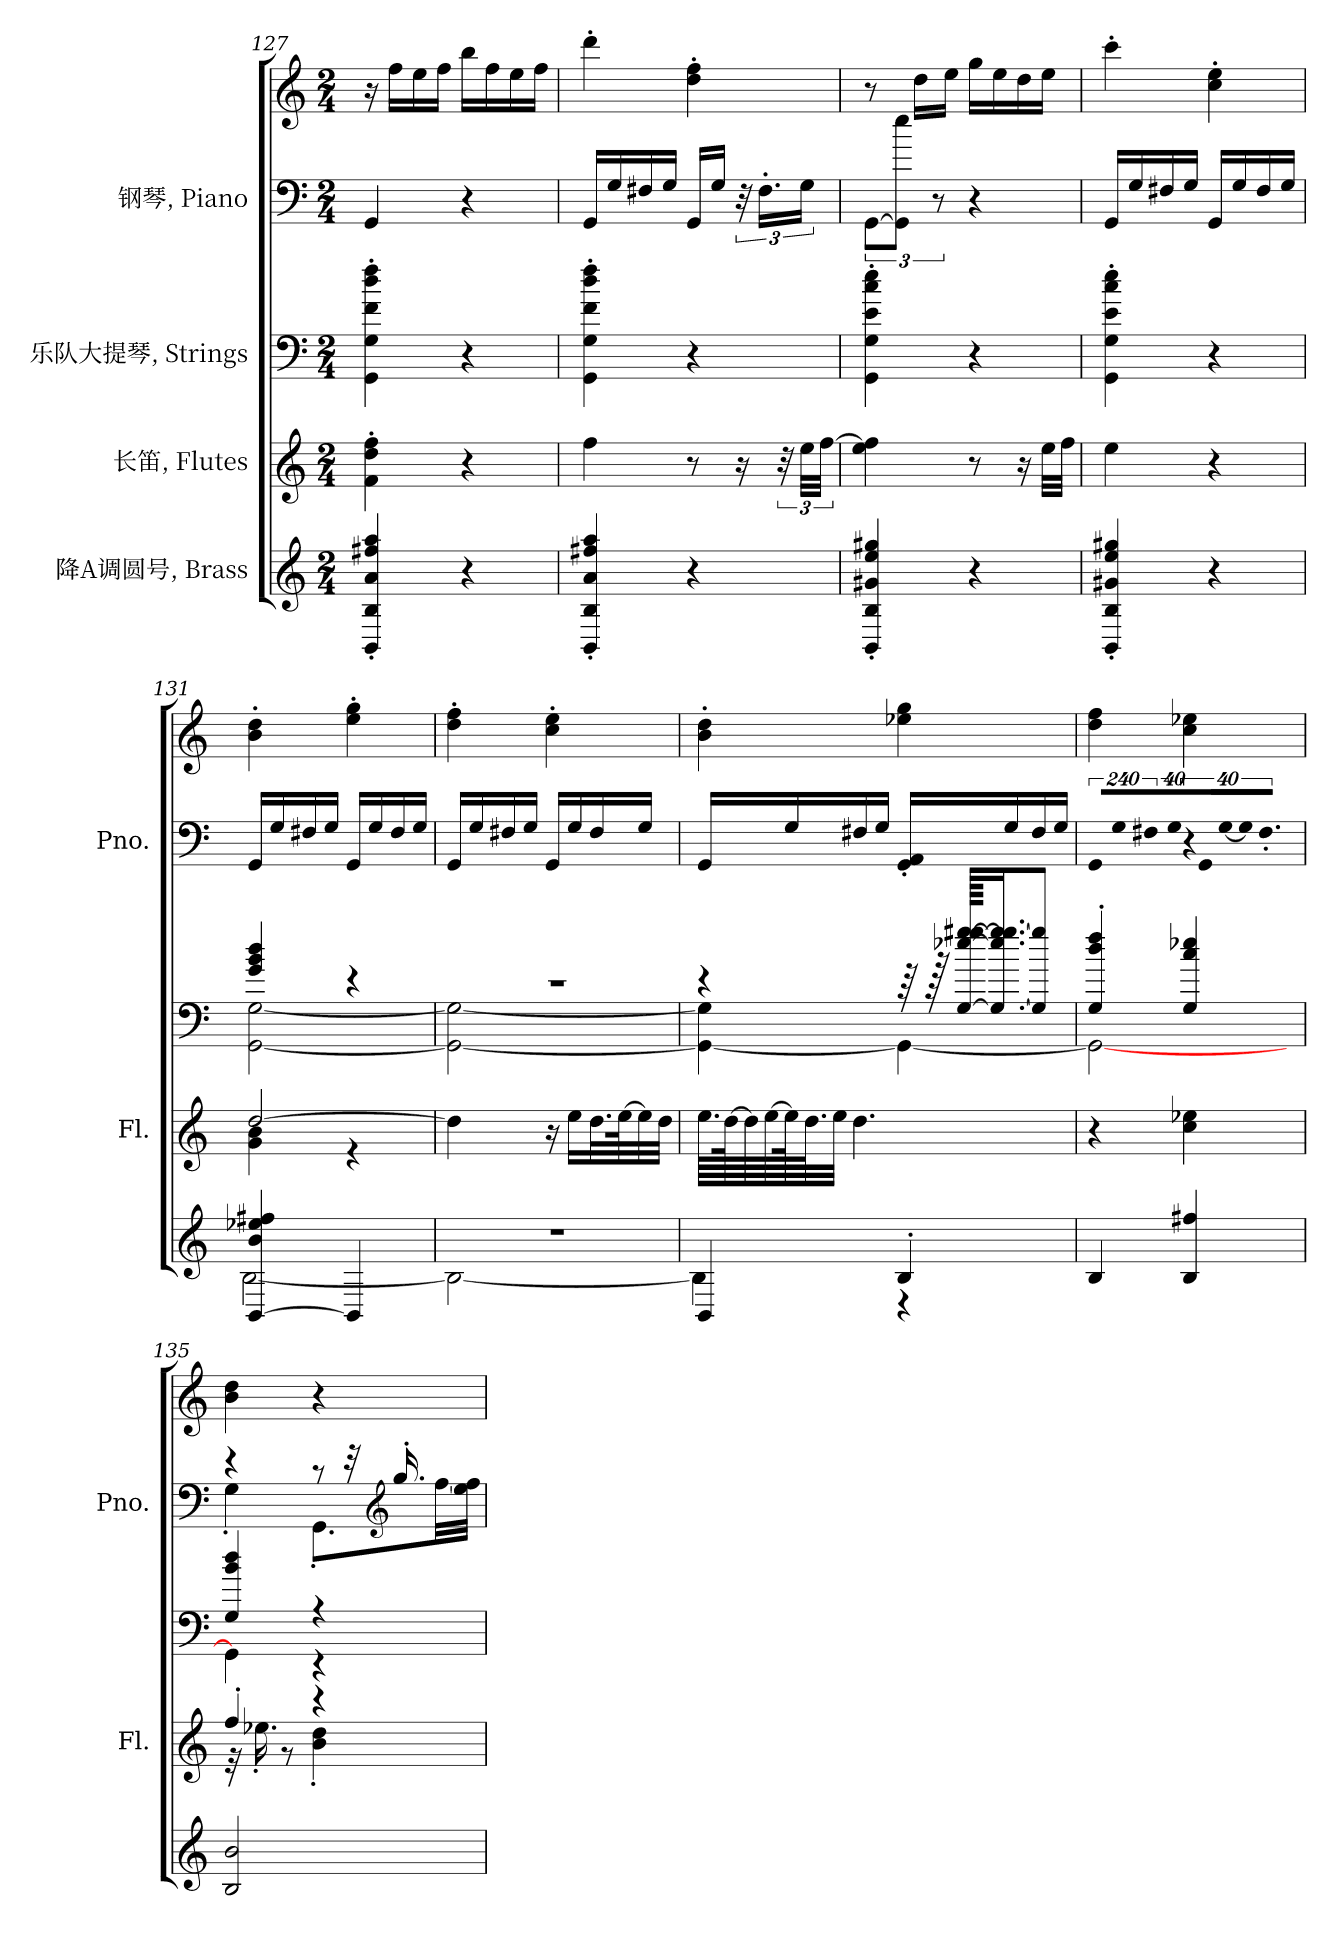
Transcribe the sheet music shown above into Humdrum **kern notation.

**kern	**kern	**kern	**kern	**kern
*part4	*part3	*part2	*part1	*part1
*staff5	*staff4	*staff3	*staff2	*staff1
*I"降A调圆号, Brass	*I"长笛, Flutes	*I"乐队大提琴, Strings	*I"钢琴, Piano	*
*	*I'Fl.	*	*I'Pno.	*
*clefG2	*clefG2	*clefF4	*clefF4	*clefG2
*ITrd2c4	*	*	*	*
*k[b-e-a-d-]	*k[]	*k[]	*k[]	*k[]
*M2/4	*M2/4	*M2/4	*M2/4	*M2/4
=127	=127	=127	=127	=127
4GG/' 4G/' 4f/' 4ddn/' 4ff/'	4f\' 4dd\' 4ff\'	4GG\' 4G\' 4f\' 4dd\' 4ff\'	4GG/	16r
.	.	.	.	16ff\LL
.	.	.	.	16ee\
.	.	.	.	16ff\JJ
4r	4r	4r	4r	16bb\LL
.	.	.	.	16ff\
.	.	.	.	16ee\
.	.	.	.	16ff\JJ
!!LO:PB:g=z
=128	=128	=128	=128	=128
4GG/' 4G/' 4f/' 4ddn/' 4ff/'	4ff\	4GG\' 4G\' 4f\' 4dd\' 4ff\'	16GG/LL	4ddd'\
.	.	.	16G/	.
.	.	.	16F#X/	.
.	.	.	16G/JJ	.
4r	8r	4r	16GG/LL	4dd\' 4ff\'
.	.	.	16G/JJ	.
.	16r	.	48r	.
.	.	.	24.F#'\LL	.
.	48r	.	.	.
.	48ee\LLL	.	24G\JJ	.
.	[48ff\JJJ	.	.	.
=129	=129	=129	=129	=129
4GG/' 4G/' 4en/' 4cc/' 4een/'	4ee\ 4ff\]	4GG\' 4G\' 4e\' 4cc\' 4ee\'	[12GG\L	8r
.	.	.	12GG\] 12ee\J	.
.	.	.	.	16dd\LL
.	.	.	12r	.
.	.	.	.	16ee\JJ
4r	8r	4r	4r	16gg\LL
.	.	.	.	16ee\
.	16r	.	.	16dd\
.	32ee\LLL	.	.	16ee\JJ
.	32ff\JJJ	.	.	.
=130	=130	=130	=130	=130
4GG/' 4G/' 4en/' 4cc/' 4een/'	4ee\	4GG\' 4G\' 4e\' 4cc\' 4ee\'	16GG/LL	4ccc'\
.	.	.	16G/	.
.	.	.	16F#X/	.
.	.	.	16G/JJ	.
4r	4r	4r	16GG/LL	4cc\' 4ee\'
.	.	.	16G/	.
.	.	.	16F#/	.
.	.	.	16G/JJ	.
=131	=131	=131	=131	=131
*^	*^	*^	*	*
[4GG/ 4g/ 4cc-X/ 4ddn/	[2G\	[2dd/	4g\ 4b\	4g/ 4b/ 4dd/	[2GG\ [2G\	16GG/LL	4b\' 4dd\'
.	.	.	.	.	.	16G/	.
.	.	.	.	.	.	16F#X/	.
.	.	.	.	.	.	16G/JJ	.
4GG/]	.	.	4r	4r	.	16GG/LL	4ee\' 4gg\'
.	.	.	.	.	.	16G/	.
.	.	.	.	.	.	16F#/	.
.	.	.	.	.	.	16G/JJ	.
*	*	*v	*v	*	*	*	*
!!LO:LB:g=z
=132	=132	=132	=132	=132	=132	=132
2r	2G\_	4dd\]	2r	2GG\_ 2G\_	16GG/LL	4dd\' 4ff\'
.	.	.	.	.	16G/	.
.	.	.	.	.	16F#X/	.
.	.	.	.	.	16G/JJ	.
.	.	16r	.	.	16GG/LL	4cc\' 4ee\'
.	.	16ee\LL	.	.	16G/	.
.	.	32.dd\L	.	.	16F#/	.
.	.	[64ee\K	.	.	.	.
.	.	32ee\]	.	.	16G/JJ	.
.	.	32dd\JJJ	.	.	.	.
=133	=133	=133	=133	=133	=133	=133
4GG/	4G\]	64.ee\LLLL	4r	4GG\_ 4G\]	16GG/LL	4b\' 4dd\'
.	.	[128dd\K	.	.	.	.
.	.	64dd\]	.	.	.	.
.	.	[64ee\	.	.	.	.
.	.	128ee\K]	.	.	16G/	.
.	.	64.dd\J	.	.	.	.
.	.	32ee\JJJ	.	.	.	.
.	.	4.dd\	.	.	16F#X/	.
.	.	.	.	.	16G/JJ	.
4G'/	4r	.	64r	4GG\_	16GG/' 16AA/'LL	4ee-X\ 4gg\
.	.	.	128r	.	.	.
.	.	.	[128G/ [128ee-X/ [128gg/ [128gg#X/KKKLL	.	.	.
.	.	.	16.G/_ 16.ee-/] 16.gg/_ 16.gg#/]J	.	.	.
.	.	.	.	.	16G/	.
.	.	.	8G/] 8gg/]J	.	16F#/	.
.	.	.	.	.	16G/JJ	.
*v	*v	*	*	*	*	*
=134	=134	=134	=134	=134	=134
!	!	!	!	!LO:N:vis=16	!
4G/	4r	4G/' 4dd/' 4ff/'	2GG\_	1920%137GG/LL	4dd\ 4ff\
!	!	!	!	!LO:N:vis=16	!
.	.	.	.	1920%137G/	.
!	!	!	!	!LO:N:vis=16	!
.	.	.	.	1920%137F#X/	.
!	!	!	!	!LO:N:vis=32	!
.	.	.	.	640%23G/JJk	.
!	!	!	!	!LO:N:vis=32	!
4G/ 4ddn/	4cc\ 4ee-X\	4G/ 4cc/ 4ee-X/	.	640%23r	4cc\ 4ee-X\
!	!	!	!	!LO:N:vis=32	!
.	.	.	.	640%23GG/LLL	.
!	!	!	!	!LO:N:vis=32	!
.	.	.	.	[640%23G/	.
!	!	!	!	!LO:N:vis=32	!
.	.	.	.	640%23G/J]	.
!	!	!	!	!LO:N:vis=16.	!
.	.	.	.	960%103F#'/JJ	.
960ryy	960ryy	960ryy	960ryy	.	960ryy
!!LO:PB:g=z
=135	=135	=135	=135	=135	=135
*	*^	*	*	*^	*
2G/ 2g/	4ff'/	32r	4G/ 4b/ 4dd/	4GG\]	4r	4G'\	4b\ 4dd\
.	.	16.ee-X'\	.	.	.	.	.
.	.	8r	.	.	.	.	.
.	4r	4b\' 4dd\'	4r	4r	8r	8.GG'\L	4r
.	.	.	.	.	32r	.	.
*	*	*	*	*	*clefG2	*	*
.	.	.	.	.	16.gg'/	.	.
.	.	.	.	.	.	[32ff\LL	.
.	.	.	.	.	.	32ee\ 32ff\]JJJ	.
*	*v	*v	*	*	*v	*v	*
*	*	*v	*v	*	*
=	=	=	=	=
*-	*-	*-	*-	*-
